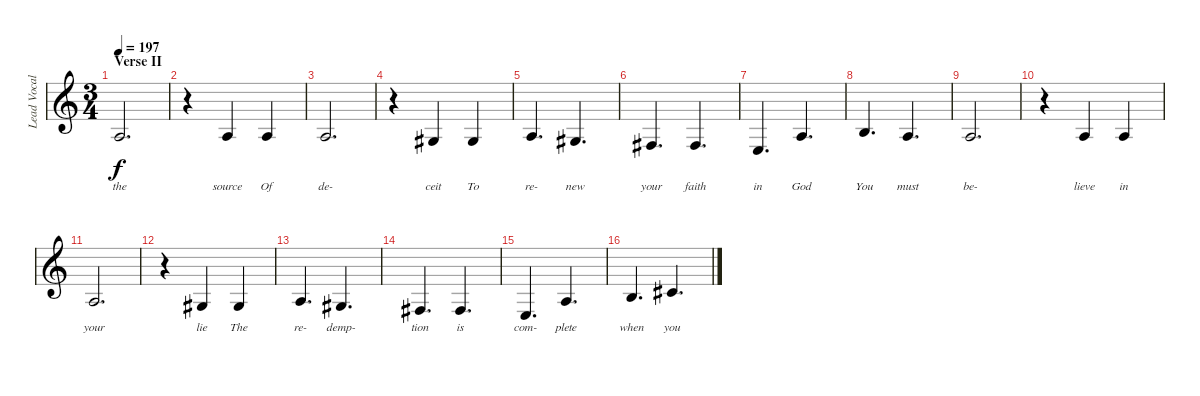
\track ("Lead Vocals I" "Lead Vocal") {instrument lead6voice}
\staff {score}
\tuning (Eb4 Bb3 Gb3 Db3 Ab2 Db2) {hide}
\ts (3 4)
\section ("" "Verse II")
\tempo 197
\clef g2
\ks c
5.4{be (custom 0 6 10 6 15 0 60 0)}.2{d lyrics (0 "the") lyrics (1 "") lyrics (2 "") lyrics (3 "") lyrics (4 "") dy f} |
r.4 8.4.4{lyrics (0 "source") lyrics (1 "") lyrics (2 "") lyrics (3 "") lyrics (4 "")} 8.4.4{lyrics (0 "Of") lyrics (1 "") lyrics (2 "") lyrics (3 "") lyrics (4 "")} |
5.4{be (custom 0 6 10 6 15 0 60 0)}.2{d lyrics (0 "de-") lyrics (1 "") lyrics (2 "") lyrics (3 "") lyrics (4 "")} |
r.4 7.4.4{lyrics (0 "ceit") lyrics (1 "") lyrics (2 "") lyrics (3 "") lyrics (4 "")} 7.4.4{lyrics (0 "To") lyrics (1 "") lyrics (2 "") lyrics (3 "") lyrics (4 "")} |
8.4.4{d lyrics (0 "re-") lyrics (1 "") lyrics (2 "") lyrics (3 "") lyrics (4 "")} 7.4.4{d lyrics (0 "new") lyrics (1 "") lyrics (2 "") lyrics (3 "") lyrics (4 "")} |
5.4.4{d lyrics (0 "your") lyrics (1 "") lyrics (2 "") lyrics (3 "") lyrics (4 "")} 8.5{be (custom 0 4 14 4 25 0 60 0)}.4{d lyrics (0 "faith") lyrics (1 "") lyrics (2 "") lyrics (3 "") lyrics (4 "")} |
8.5.4{d lyrics (0 "in") lyrics (1 "") lyrics (2 "") lyrics (3 "") lyrics (4 "")} 8.4.4{d lyrics (0 "God") lyrics (1 "") lyrics (2 "") lyrics (3 "") lyrics (4 "")} |
5.3.4{d lyrics (0 "You") lyrics (1 "") lyrics (2 "") lyrics (3 "") lyrics (4 "")} 8.4.4{d lyrics (0 "must") lyrics (1 "") lyrics (2 "") lyrics (3 "") lyrics (4 "")} |
5.4{be (custom 0 6 10 6 15 0 60 0)}.2{d lyrics (0 "be-") lyrics (1 "") lyrics (2 "") lyrics (3 "") lyrics (4 "")} |
r.4 8.4.4{lyrics (0 "lieve") lyrics (1 "") lyrics (2 "") lyrics (3 "") lyrics (4 "")} 8.4.4{lyrics (0 "in") lyrics (1 "") lyrics (2 "") lyrics (3 "") lyrics (4 "")} |
5.4{be (custom 0 6 10 6 15 0 60 0)}.2{d lyrics (0 "your") lyrics (1 "") lyrics (2 "") lyrics (3 "") lyrics (4 "")} |
r.4 7.4.4{lyrics (0 "lie") lyrics (1 "") lyrics (2 "") lyrics (3 "") lyrics (4 "")} 7.4.4{lyrics (0 "The") lyrics (1 "") lyrics (2 "") lyrics (3 "") lyrics (4 "")} |
7.4{be (custom 0 2 25 2 35 0 60 0)}.4{d lyrics (0 "re-") lyrics (1 "") lyrics (2 "") lyrics (3 "") lyrics (4 "")} 7.4.4{d lyrics (0 "demp-") lyrics (1 "") lyrics (2 "") lyrics (3 "") lyrics (4 "")} |
5.4.4{d lyrics (0 "tion") lyrics (1 "") lyrics (2 "") lyrics (3 "") lyrics (4 "")} 8.5{be (custom 0 4 25 4 35 0 60 0)}.4{d lyrics (0 "is") lyrics (1 "") lyrics (2 "") lyrics (3 "") lyrics (4 "")} |
8.5.4{d lyrics (0 "com-") lyrics (1 "") lyrics (2 "") lyrics (3 "") lyrics (4 "")} 8.4.4{d lyrics (0 "plete") lyrics (1 "") lyrics (2 "") lyrics (3 "") lyrics (4 "")} |
5.3.4{d lyrics (0 "when") lyrics (1 "") lyrics (2 "") lyrics (3 "") lyrics (4 "")} 7.3.4{d lyrics (0 "you") lyrics (1 "") lyrics (2 "") lyrics (3 "") lyrics (4 "")}
